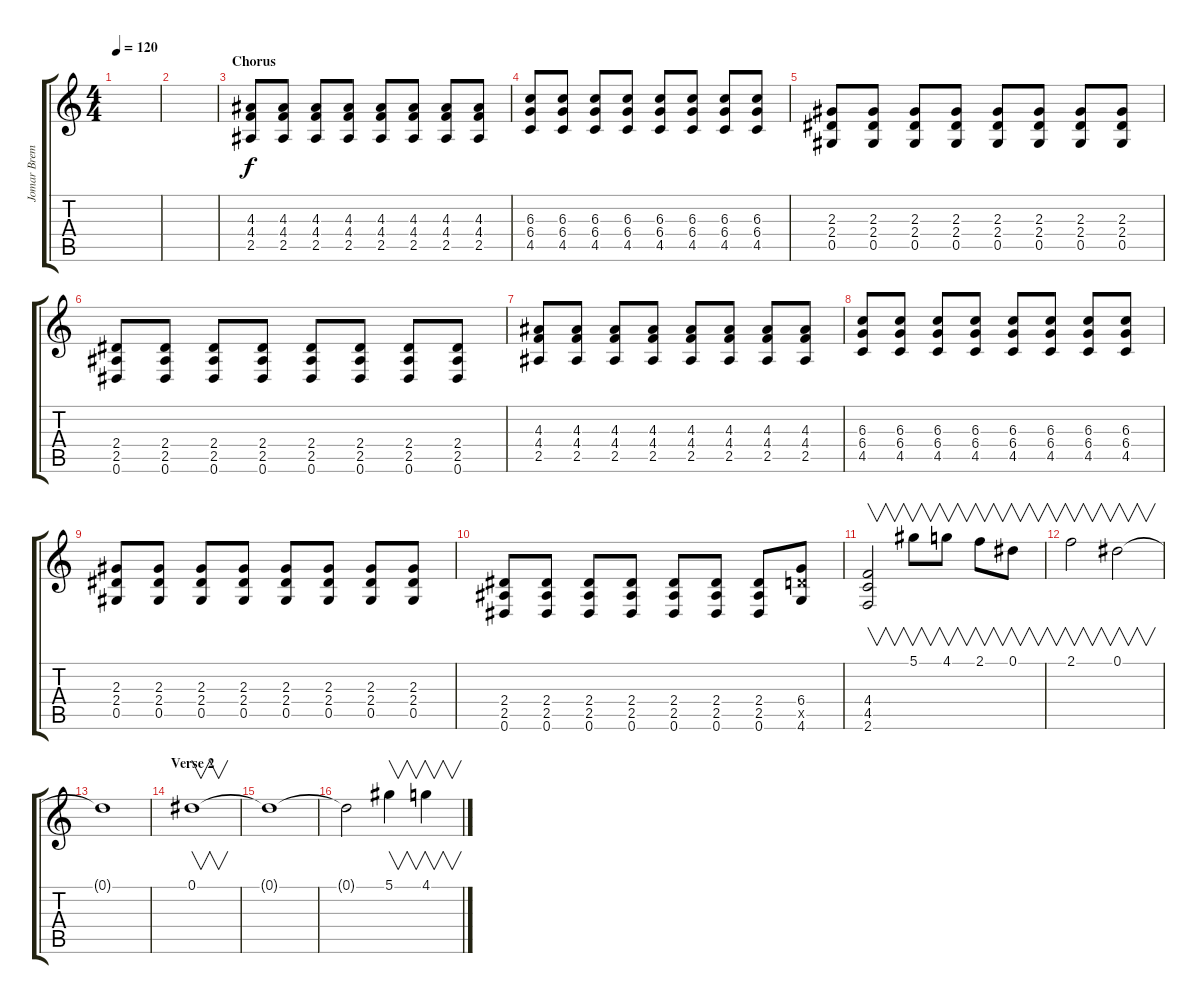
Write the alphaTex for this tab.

\track ("Jomar Bremmer" "Jomar Brem") {instrument distortionguitar}
\staff {score tabs}
\tuning (Eb4 Bb3 Gb3 Db3 Ab2 Eb2) {hide}
\ts (4 4)
\tempo 120
\clef g2
\ks c
|
|
\section ("" "Chorus")
(4.3 4.4 2.5).8 (4.3 4.4 2.5).8 (4.3 4.4 2.5).8 (4.3 4.4 2.5).8 (4.3 4.4 2.5).8 (4.3 4.4 2.5).8 (4.3 4.4 2.5).8 (4.3 4.4 2.5).8 |
(6.3 6.4 4.5).8 (6.3 6.4 4.5).8 (6.3 6.4 4.5).8 (6.3 6.4 4.5).8 (6.3 6.4 4.5).8 (6.3 6.4 4.5).8 (6.3 6.4 4.5).8 (6.3 6.4 4.5).8 |
(2.3 2.4 0.5).8 (2.3 2.4 0.5).8 (2.3 2.4 0.5).8 (2.3 2.4 0.5).8 (2.3 2.4 0.5).8 (2.3 2.4 0.5).8 (2.3 2.4 0.5).8 (2.3 2.4 0.5).8 |
(2.4 2.5 0.6).8 (2.4 2.5 0.6).8 (2.4 2.5 0.6).8 (2.4 2.5 0.6).8 (2.4 2.5 0.6).8 (2.4 2.5 0.6).8 (2.4 2.5 0.6).8 (2.4 2.5 0.6).8 |
(4.3 4.4 2.5).8 (4.3 4.4 2.5).8 (4.3 4.4 2.5).8 (4.3 4.4 2.5).8 (4.3 4.4 2.5).8 (4.3 4.4 2.5).8 (4.3 4.4 2.5).8 (4.3 4.4 2.5).8 |
(6.3 6.4 4.5).8 (6.3 6.4 4.5).8 (6.3 6.4 4.5).8 (6.3 6.4 4.5).8 (6.3 6.4 4.5).8 (6.3 6.4 4.5).8 (6.3 6.4 4.5).8 (6.3 6.4 4.5).8 |
(2.3 2.4 0.5).8 (2.3 2.4 0.5).8 (2.3 2.4 0.5).8 (2.3 2.4 0.5).8 (2.3 2.4 0.5).8 (2.3 2.4 0.5).8 (2.3 2.4 0.5).8 (2.3 2.4 0.5).8 |
(2.4 2.5 0.6).8 (2.4 2.5 0.6).8 (2.4 2.5 0.6).8 (2.4 2.5 0.6).8 (2.4 2.5 0.6).8 (2.4 2.5 0.6).8 (2.4 2.5 0.6).8 (6.4 6.5{x} 4.6).8 |
(4.4 4.5 2.6).2{v} 5.1.8{v} 4.1.8{v} 2.1.8{v} 0.1.8{v} |
2.1.2{v} 0.1.2{v} |
0.1{t}.1 |
\section ("" "Verse 2")
0.1.1{v} |
0.1{t}.1 |
0.1{t}.2 5.1.4{v} 4.1.4{v}
